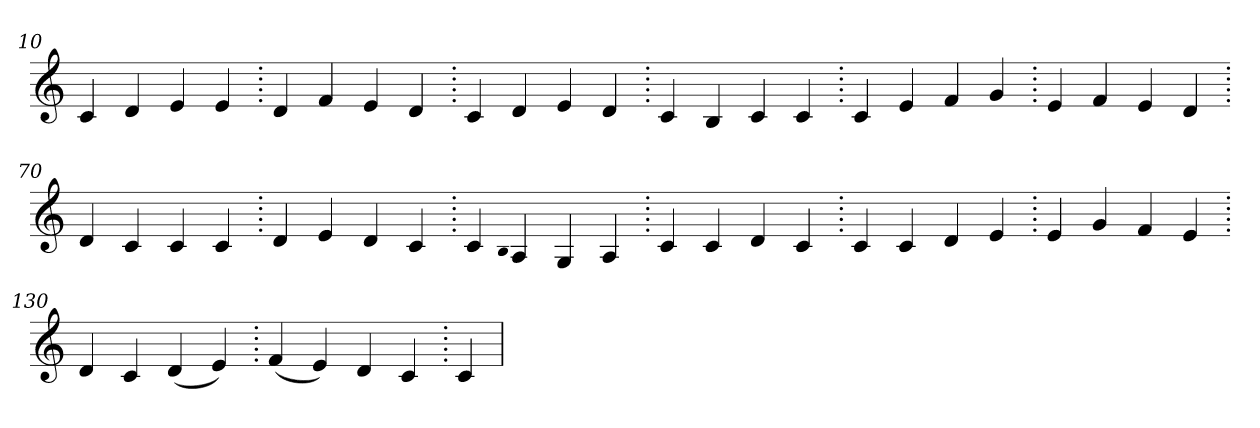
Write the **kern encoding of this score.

**kern
*part1
*staff1
*clefG2
=10.
4c
4d
4e
4e
=20.
4d
4f
4e
4d
=30.
4c
4d
4e
4d
=40.
4c
4B
4c
4c
=50.
4c
4e
4f
4g
=60.
4e
4f
4e
4d
=70.
4d
4c
4c
4c
=80.
4d
4e
4d
4c
=90.
4c
qqB
4A
4G
4A
=100.
4c
4c
4d
4c
=110.
4c
4c
4d
4e
=120.
4e
4g
4f
4e
=130.
4d
4c
(>4d
4e)
=140.
(>4f
4e)
4d
4c
=150.
4c
=
*-
